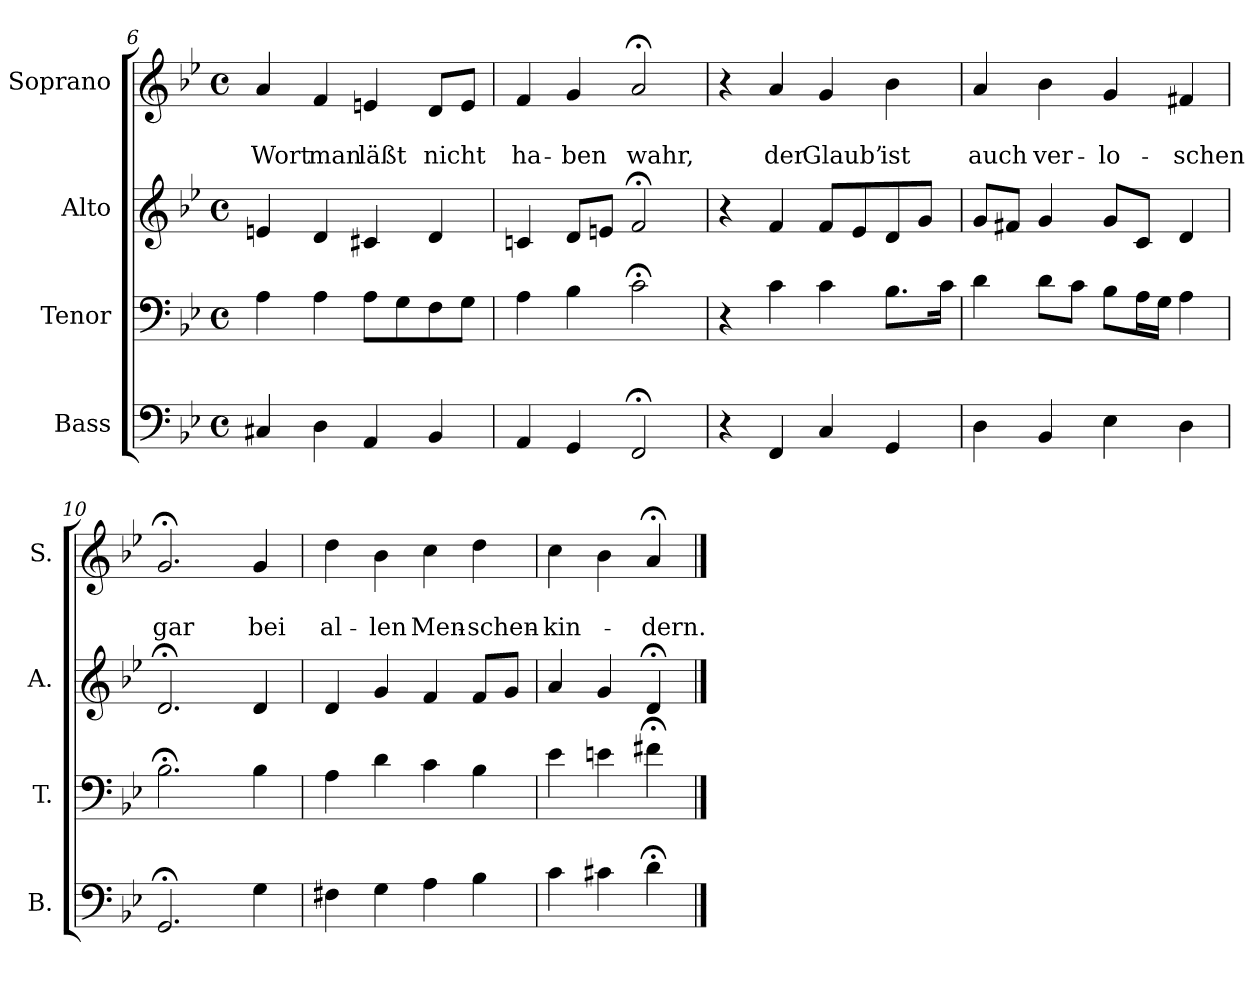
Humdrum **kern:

**kern	**kern	**kern	**kern	**text	**text
*part4	*part3	*part2	*part1	*part1	*part1
*staff4	*staff3	*staff2	*staff1	*staff1	*staff1
*I"Bass	*I"Tenor	*I"Alto	*I"Soprano	*	*
*I'B.	*I'T.	*I'A.	*I'S.	*	*
*clefF4	*clefF4	*clefG2	*clefG2	*	*
*k[b-e-]	*k[b-e-]	*k[b-e-]	*k[b-e-]	*	*
*g:	*g:	*g:	*g:	*	*
*M4/4	*M4/4	*M4/4	*M4/4	*	*
*met(c)	*met(c)	*met(c)	*met(c)	*	*
=6	=6	=6	=6	=6	=6
4C#X/	4A\	4en/	4a/	.	Wort
4D\	4A\	4d/	4f/	.	man
4AA/	8A\L	4c#X/	4en/	.	läßt
.	8G\	.	.	.	.
4BB-/	8F\	4d/	8d/L	.	nicht
.	8G\J	.	8e/J	.	.
=7	=7	=7	=7	=7	=7
4AA/	4A\	4cn/	4f/	.	ha-
4GG/	4B-\	8d/L	4g/	.	-ben
.	.	8en/J	.	.	.
2FF;</	2c;<\	2f;</	2a;</	.	wahr,
=8	=8	=8	=8	=8	=8
4r	4r	4r	4r	.	.
4FF/	4c\	4f/	4a/	.	der
4C/	4c\	8f/L	4g/	.	Glaub’
.	.	8e-/	.	.	.
4GG/	8.B-\L	8d/	4b-\	.	ist
.	.	8g/J	.	.	.
.	16c\Jk	.	.	.	.
!!LO:PB:g=z
=9	=9	=9	=9	=9	=9
4D\	4d\	8g/L	4a/	.	auch
.	.	8f#X/J	.	.	.
4BB-/	8d\L	4g/	4b-\	.	ver-
.	8c\J	.	.	.	.
4E-\	8B-\L	8g/L	4g/	.	-lo-
.	16A\L	8c/J	.	.	.
.	16G\JJ	.	.	.	.
4D\	4A\	4d/	4f#X/	.	-schen
=10	=10	=10	=10	=10	=10
2.GG;</	2.B-;<\	2.d;</	2.g;</	.	gar
4G\	4B-\	4d/	4g/	.	bei
=11	=11	=11	=11	=11	=11
4F#X\	4A\	4d/	4dd\	.	al-
4G\	4d\	4g/	4b-\	.	-len
4A\	4c\	4f/	4cc\	.	Men-
4B-\	4B-\	8f/L	4dd\	.	-schen-
.	.	8g/J	.	.	.
=12	=12	=12	=12	=12	=12
4c\	4e-\	4a/	4cc\	.	-kin-
4c#X\	4en\	4g/	4b-\	.	.
4d;<\	4f#X;<\	4d;</	4a;</	.	-dern.
==	==	==	==	==	==
*-	*-	*-	*-	*-	*-
